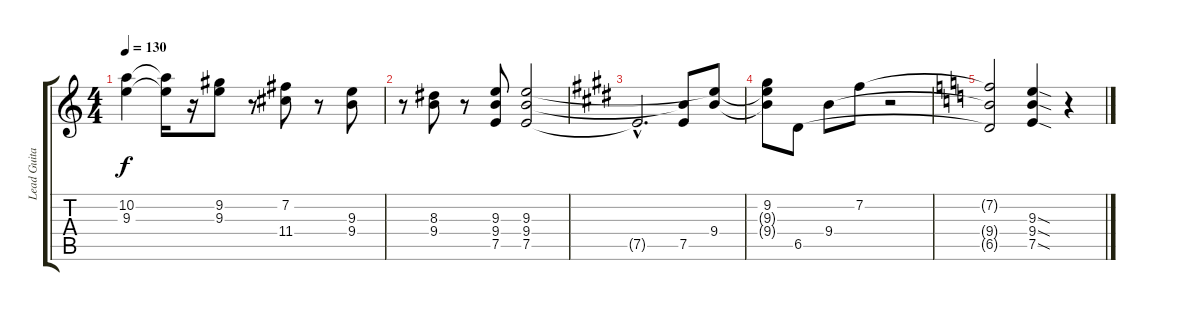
\track ("Lead Guitar" "Lead Guita") {instrument distortionguitar}
\staff {score tabs}
\tuning (E4 B3 G3 D3 A2 E2) {hide}
\ts (4 4)
\tempo 130
\clef g2
\ks c
(10.2 9.3).4{dy f} (10.2{t} 9.3{t}).16 r.16 (9.2 9.3).8 r.8 (7.2 11.4).8 r.8 (9.3 9.4).8 |
r.8 (8.3 9.4).8 r.8 (9.3 9.4 7.5).8 (9.3 9.4 7.5).2 |
\ks e
7.5{hac t}.2{d} (9.4{t} 7.5).8 (9.3{t} 9.4).8 |
(9.2 9.3{t} 9.4{t}).8 6.5.8 9.4.8 7.2.8 r.2 |
\ks c
(7.2{t} 9.4{t} 6.5{t}).2 (9.3{sod} 9.4{sod} 7.5{sod}).4 r.4
